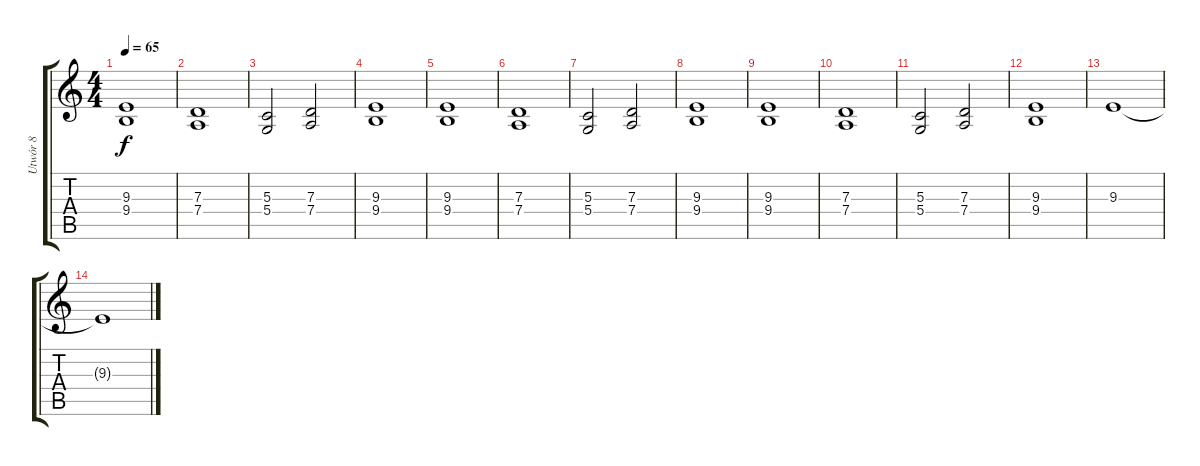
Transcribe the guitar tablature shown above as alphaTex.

\track ("Utwór 8" "Utwór 8") {instrument choiraahs}
\staff {score tabs}
\tuning (E4 B3 G3 D3 A2 E2) {hide}
\ts (4 4)
\tempo 65
\clef g2
\ks c
(9.3 9.4).1{dy f} |
(7.3 7.4).1 |
(5.3 5.4).2 (7.3 7.4).2 |
(9.3 9.4).1 |
(9.3 9.4).1 |
(7.3 7.4).1 |
(5.3 5.4).2 (7.3 7.4).2 |
(9.3 9.4).1 |
(9.3 9.4).1 |
(7.3 7.4).1 |
(5.3 5.4).2 (7.3 7.4).2 |
(9.3 9.4).1 |
9.3.1{volume 0} |
9.3{t}.1
